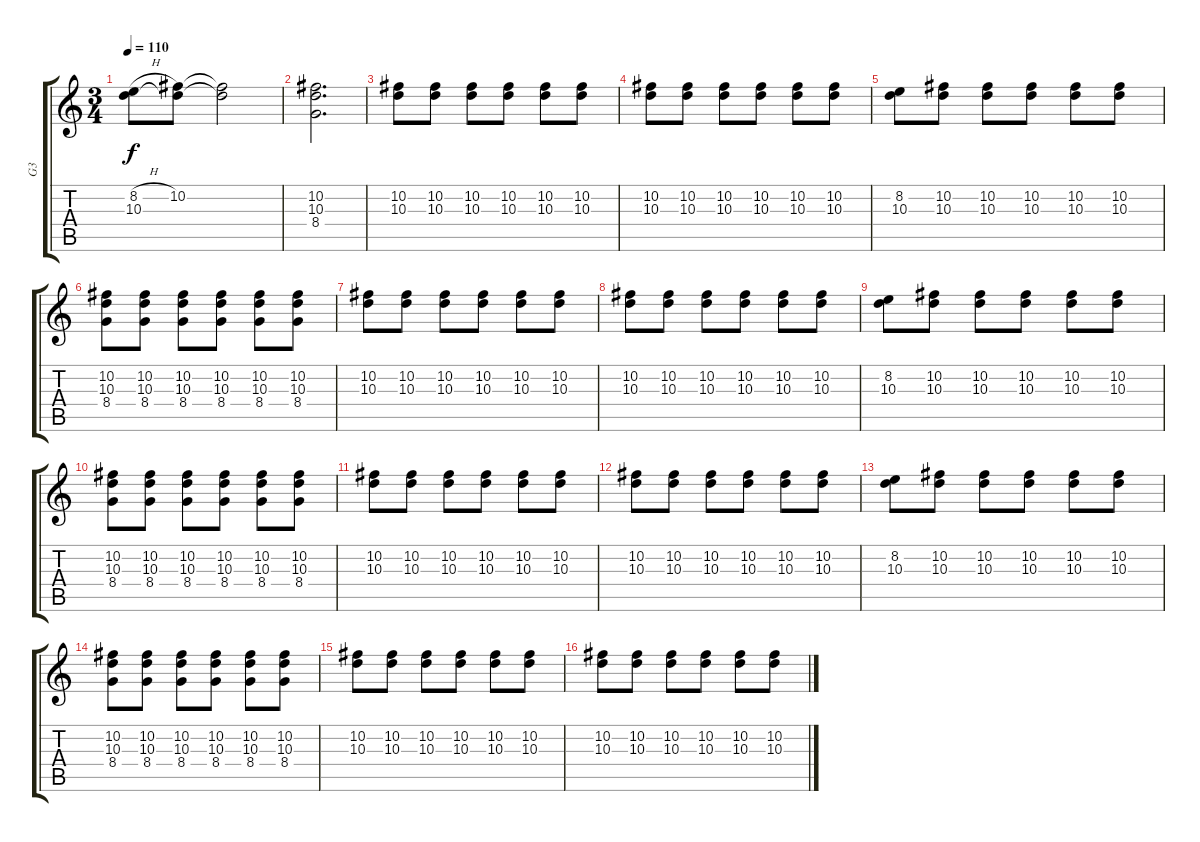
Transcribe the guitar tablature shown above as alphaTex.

\track ("G3" "G3") {instrument electricguitarclean}
\staff {score tabs}
\tuning (Db4 Ab3 E3 B2 Gb2 B1) {hide}
\ts (3 4)
\tempo 110
\clef g2
\ks c
(8.2{h} 10.3).8{dy f} (10.2 10.3{t}).8 (10.2{t} 10.3{t}).2 |
(10.2 10.3 8.4).2{d} |
(10.2 10.3).8 (10.2 10.3).8 (10.2 10.3).8 (10.2 10.3).8 (10.2 10.3).8 (10.2 10.3).8 |
(10.2 10.3).8 (10.2 10.3).8 (10.2 10.3).8 (10.2 10.3).8 (10.2 10.3).8 (10.2 10.3).8 |
(8.2 10.3).8 (10.2 10.3).8 (10.2 10.3).8 (10.2 10.3).8 (10.2 10.3).8 (10.2 10.3).8 |
(10.2 10.3 8.4).8 (10.2 10.3 8.4).8 (10.2 10.3 8.4).8 (10.2 10.3 8.4).8 (10.2 10.3 8.4).8 (10.2 10.3 8.4).8 |
(10.2 10.3).8 (10.2 10.3).8 (10.2 10.3).8 (10.2 10.3).8 (10.2 10.3).8 (10.2 10.3).8 |
(10.2 10.3).8 (10.2 10.3).8 (10.2 10.3).8 (10.2 10.3).8 (10.2 10.3).8 (10.2 10.3).8 |
(8.2 10.3).8 (10.2 10.3).8 (10.2 10.3).8 (10.2 10.3).8 (10.2 10.3).8 (10.2 10.3).8 |
(10.2 10.3 8.4).8 (10.2 10.3 8.4).8 (10.2 10.3 8.4).8 (10.2 10.3 8.4).8 (10.2 10.3 8.4).8 (10.2 10.3 8.4).8 |
(10.2 10.3).8 (10.2 10.3).8 (10.2 10.3).8 (10.2 10.3).8 (10.2 10.3).8 (10.2 10.3).8 |
(10.2 10.3).8 (10.2 10.3).8 (10.2 10.3).8 (10.2 10.3).8 (10.2 10.3).8 (10.2 10.3).8 |
(8.2 10.3).8 (10.2 10.3).8 (10.2 10.3).8 (10.2 10.3).8 (10.2 10.3).8 (10.2 10.3).8 |
(10.2 10.3 8.4).8 (10.2 10.3 8.4).8 (10.2 10.3 8.4).8 (10.2 10.3 8.4).8 (10.2 10.3 8.4).8 (10.2 10.3 8.4).8 |
(10.2 10.3).8 (10.2 10.3).8 (10.2 10.3).8 (10.2 10.3).8 (10.2 10.3).8 (10.2 10.3).8 |
(10.2 10.3).8 (10.2 10.3).8 (10.2 10.3).8 (10.2 10.3).8 (10.2 10.3).8 (10.2 10.3).8
